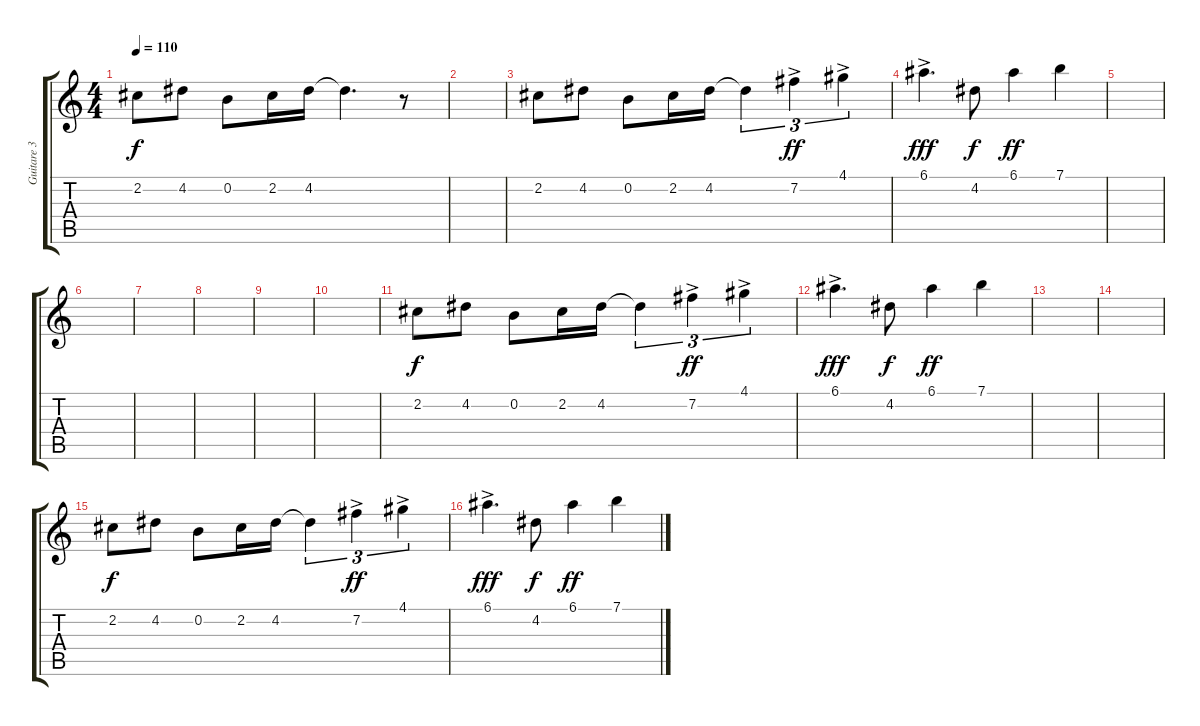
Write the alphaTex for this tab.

\track ("Guitare 3" "Guitare 3") {instrument electricguitarclean}
\staff {score tabs}
\tuning (E4 B3 G3 D3 A2 E2) {hide}
\ts (4 4)
\tempo 110
\clef g2
\ks c
2.2.8{dy f} 4.2.8 0.2.8 2.2.16 4.2.16 4.2{t}.4{d} r.8 |
|
2.2.8 4.2.8 0.2.8 2.2.16 4.2.16 4.2{t}.4{tu (3 2)} 7.2{ac}.4{tu (3 2) dy ff} 4.1{ac}.4{tu (3 2)} |
6.1{ac}.4{d dy fff} 4.2.8{dy f} 6.1.4{dy ff} 7.1.4 |
|
|
|
|
|
|
2.2.8{dy f} 4.2.8 0.2.8 2.2.16 4.2.16 4.2{t}.4{tu (3 2)} 7.2{ac}.4{tu (3 2) dy ff} 4.1{ac}.4{tu (3 2)} |
6.1{ac}.4{d dy fff} 4.2.8{dy f} 6.1.4{dy ff} 7.1.4 |
|
|
2.2.8{dy f} 4.2.8 0.2.8 2.2.16 4.2.16 4.2{t}.4{tu (3 2)} 7.2{ac}.4{tu (3 2) dy ff} 4.1{ac}.4{tu (3 2)} |
6.1{ac}.4{d dy fff} 4.2.8{dy f} 6.1.4{dy ff} 7.1.4
